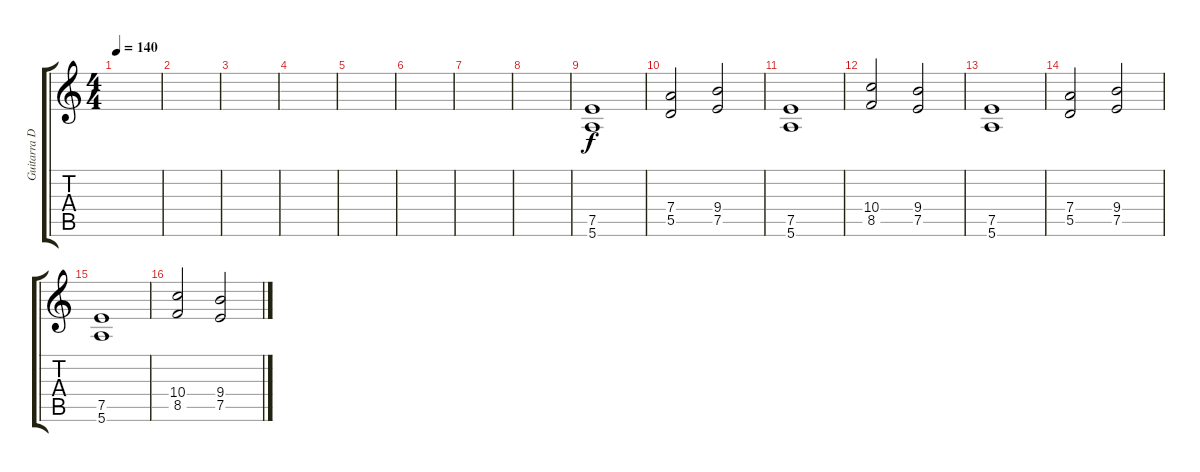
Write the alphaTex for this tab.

\track ("Guitarra Dist." "Guitarra D") {instrument overdrivenguitar}
\staff {score tabs}
\tuning (E4 B3 G3 D3 A2 E2) {hide}
\ts (4 4)
\tempo 140
\clef g2
\ks c
|
|
|
|
|
|
|
|
(7.5 5.6).1 |
(7.4 5.5).2 (9.4 7.5).2 |
(7.5 5.6).1 |
(10.4 8.5).2 (9.4 7.5).2 |
(7.5 5.6).1 |
(7.4 5.5).2 (9.4 7.5).2 |
(7.5 5.6).1 |
(10.4 8.5).2 (9.4 7.5).2
